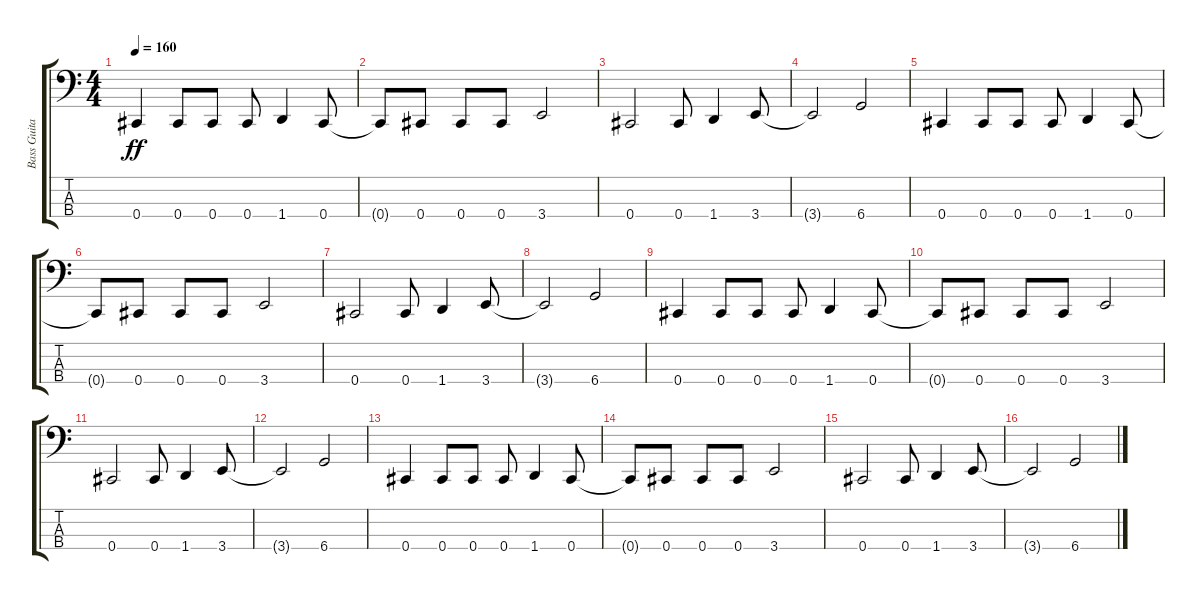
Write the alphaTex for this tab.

\track ("Bass Guitar " "Bass Guita") {instrument electricbassfinger}
\staff {score tabs}
\tuning (E2 B1 Gb1 Db1) {hide}
\ts (4 4)
\tempo 160
\clef f4
\ks c
0.4.4{dy ff} 0.4.8 0.4.8 0.4.8 1.4.4 0.4.8 |
0.4{t}.8 0.4.8 0.4.8 0.4.8 3.4.2 |
0.4.2 0.4.8 1.4.4 3.4.8 |
3.4{t}.2 6.4.2 |
0.4.4 0.4.8 0.4.8 0.4.8 1.4.4 0.4.8 |
0.4{t}.8 0.4.8 0.4.8 0.4.8 3.4.2 |
0.4.2 0.4.8 1.4.4 3.4.8 |
3.4{t}.2 6.4.2 |
0.4.4 0.4.8 0.4.8 0.4.8 1.4.4 0.4.8 |
0.4{t}.8 0.4.8 0.4.8 0.4.8 3.4.2 |
0.4.2 0.4.8 1.4.4 3.4.8 |
3.4{t}.2 6.4.2 |
0.4.4 0.4.8 0.4.8 0.4.8 1.4.4 0.4.8 |
0.4{t}.8 0.4.8 0.4.8 0.4.8 3.4.2 |
0.4.2 0.4.8 1.4.4 3.4.8 |
3.4{t}.2 6.4.2
